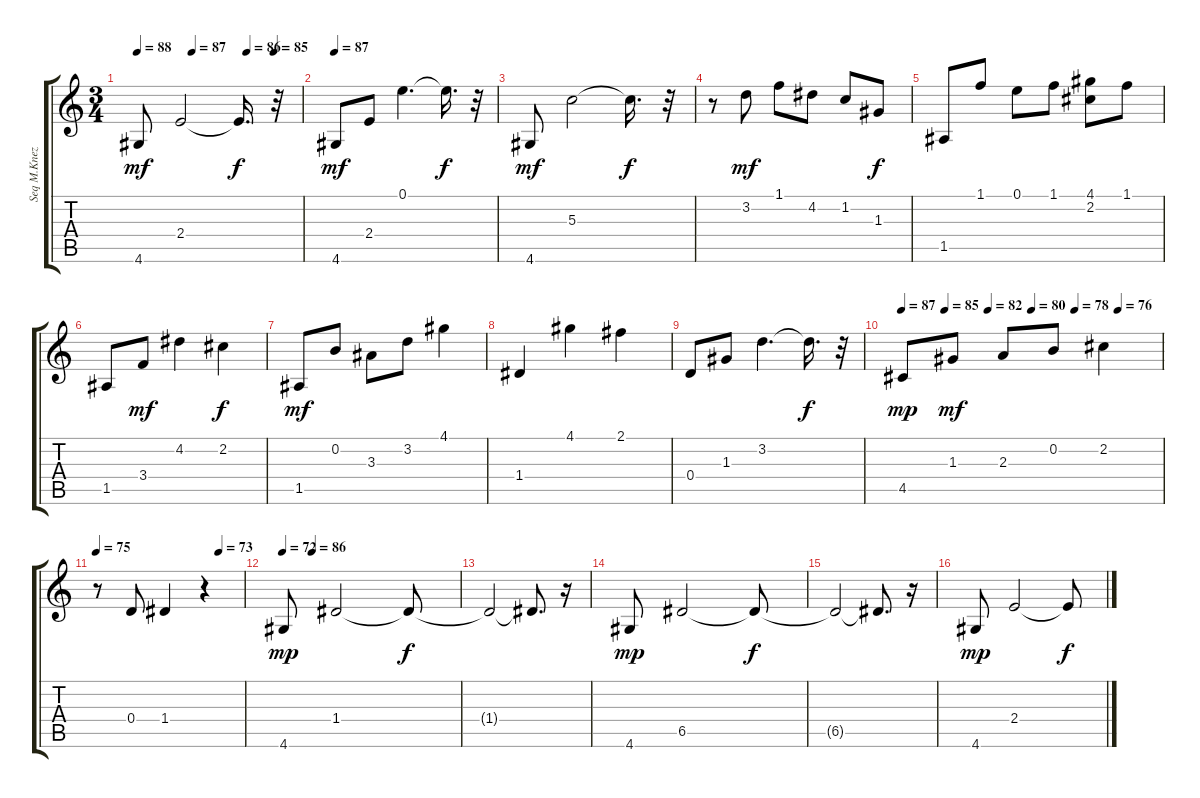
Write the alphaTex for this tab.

\track ("Seq M.Knezevic" "Seq M.Knez") {instrument acousticguitarnylon}
\staff {score tabs}
\tuning (E4 B3 G3 D3 A2 E2) {hide}
\ts (3 4)
\tempo 88
\tempo (87 0.3333333333333333)
\tempo (86 0.6666666666666666)
\tempo (85 0.8333333333333334)
\clef g2
\ks c
4.6.8{dy mf} 2.4.2 2.4{t}.16{d dy f} r.32 |
\tempo 87
4.6.8{dy mf} 2.4.8 0.1.4{d} 0.1{t}.16{d dy f} r.32 |
4.6.8{dy mf} 5.3.2 5.3{t}.16{d dy f} r.32 |
r.8 3.2.8{dy mf} 1.1.8 4.2.8 1.2.8 1.3.8{dy f} |
1.5.8 1.1.8 0.1.8 1.1.8 (4.1 2.2).8 1.1.8 |
1.5.8 3.4.8{dy mf} 4.2.4 2.2.4{dy f} |
1.5.8{dy mf} 0.2.8 3.3.8 3.2.8 4.1.4 |
1.4.4 4.1.4 2.1.4 |
0.4.8 1.3.8 3.2.4{d} 3.2{t}.16{d dy f} r.32 |
\tempo 87
\tempo (85 0.16666666666666666)
\tempo (82 0.3333333333333333)
\tempo (80 0.5)
\tempo (78 0.6666666666666666)
\tempo (76 0.8333333333333334)
4.5.8{dy mp} 1.3.8{dy mf} 2.3.8 0.2.8 2.2.4 |
\tempo 75
\tempo (73 0.8333333333333334)
r.8 0.4.8 1.4.4 r.4 |
\tempo 72
\tempo (86 0.16666666666666666)
4.6.8{dy mp} 1.4.2 1.4{t}.8{dy f} |
1.4{t}.2 1.4{t}.8{d} r.16 |
4.6.8{dy mp} 6.5.2 6.5{t}.8{dy f} |
6.5{t}.2 6.5{t}.8{d} r.16 |
4.6.8{dy mp} 2.4.2 2.4{t}.8{dy f}
